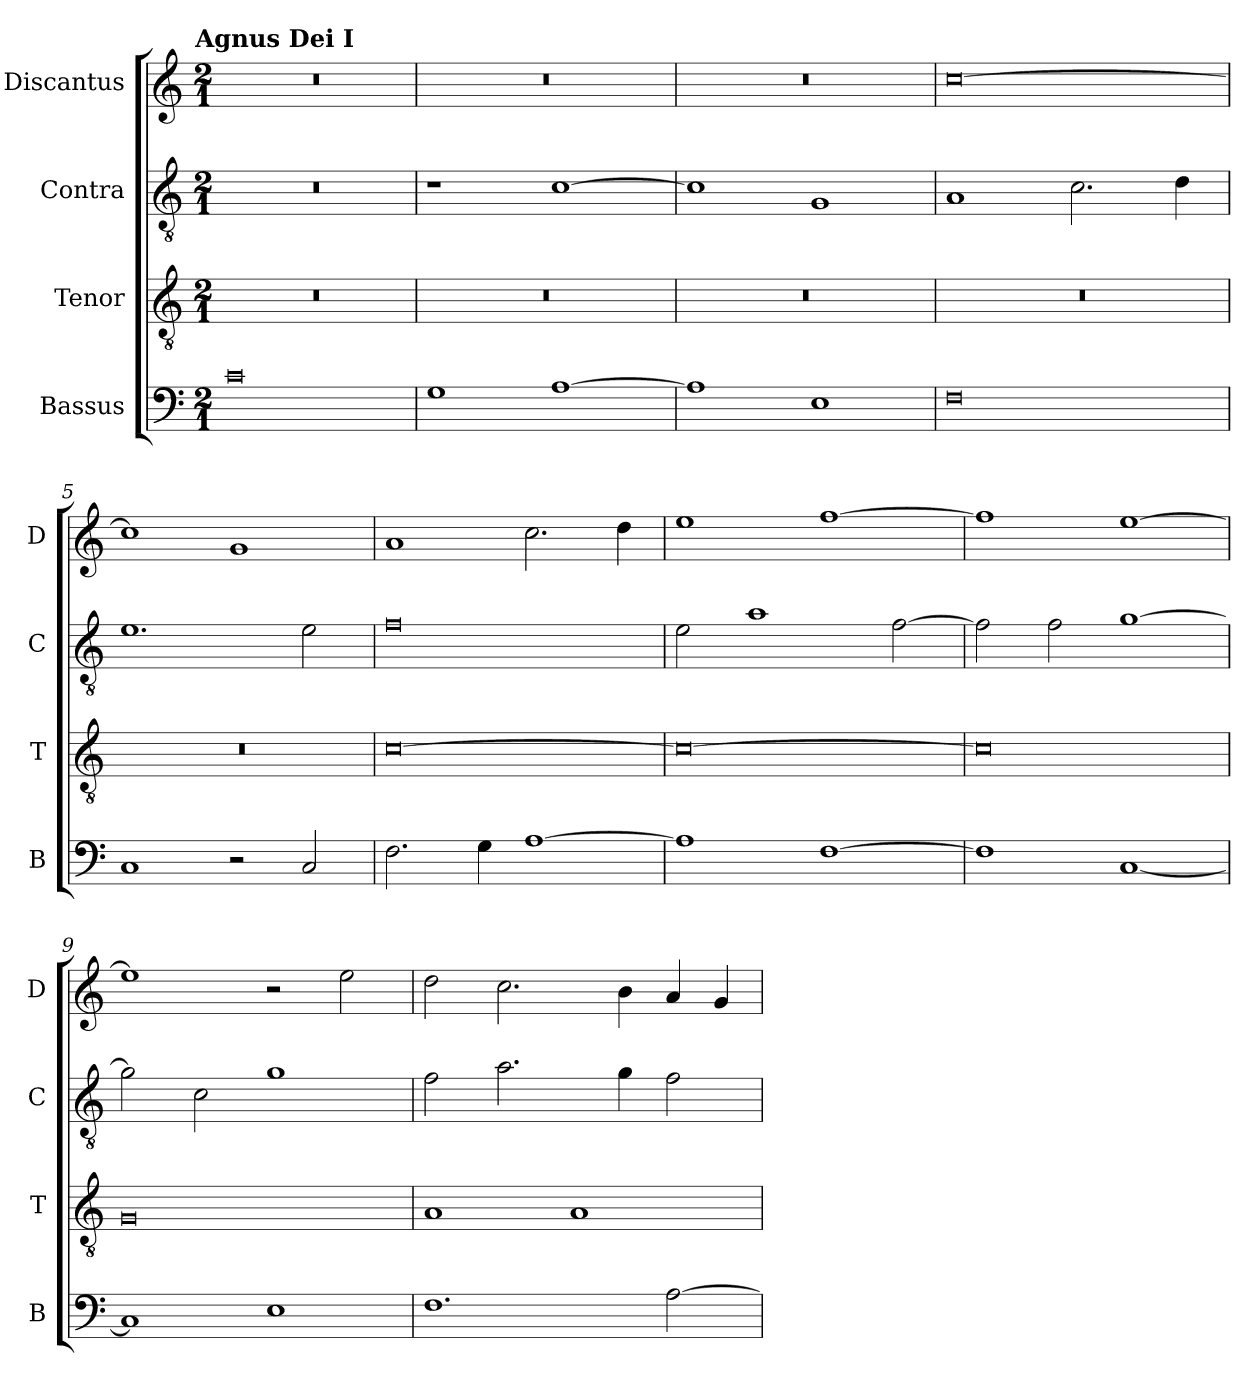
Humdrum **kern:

**kern	**kern	**kern	**kern
*part4	*part3	*part2	*part1
*staff4	*staff3	*staff2	*staff1
*I"Bassus	*I"Tenor	*I"Contra	*I"Discantus
*I'B	*I'T	*I'C	*I'D
*clefF4	*clefGv2	*clefGv2	*clefG2
*k[]	*k[]	*k[]	*k[]
!!LO:TX:omd:t=Agnus Dei I
*M2/1	*M2/1	*M2/1	*M2/1
=1	=1	=1	=1
0c	0r	0r	0r
=2	=2	=2	=2
1G	0r	1r	0r
[1A	.	[1c	.
=3	=3	=3	=3
1A]	0r	1c]	0r
1E	.	1G	.
=4	=4	=4	=4
0F	0r	1A	[0cc
.	.	2.c\	.
.	.	4d\	.
=5	=5	=5	=5
1C	0r	1.e	1cc]
2r	.	.	1g
2C/	.	2e\	.
=6	=6	=6	=6
2.F\	[0c	0f	1a
4G\	.	.	.
[1A	.	.	2.cc\
.	.	.	4dd\
=7	=7	=7	=7
1A]	0c_	2e\	1ee
.	.	1a	.
[1F	.	.	[1ff
.	.	[2f\	.
=8	=8	=8	=8
1F]	0c]	2f\]	1ff]
.	.	2f\	.
[1C	.	[1g	[1ee
=9	=9	=9	=9
1C]	0G	2g\]	1ee]
.	.	2c\	.
1E	.	1g	2r
.	.	.	2ee\
=10	=10	=10	=10
1.F	1A	2f\	2dd\
.	.	2.a\	2.cc\
.	1A	.	.
.	.	4g\	4b\
[2A\	.	2f\	4a/
.	.	.	4g/
=	=	=	=
*-	*-	*-	*-
